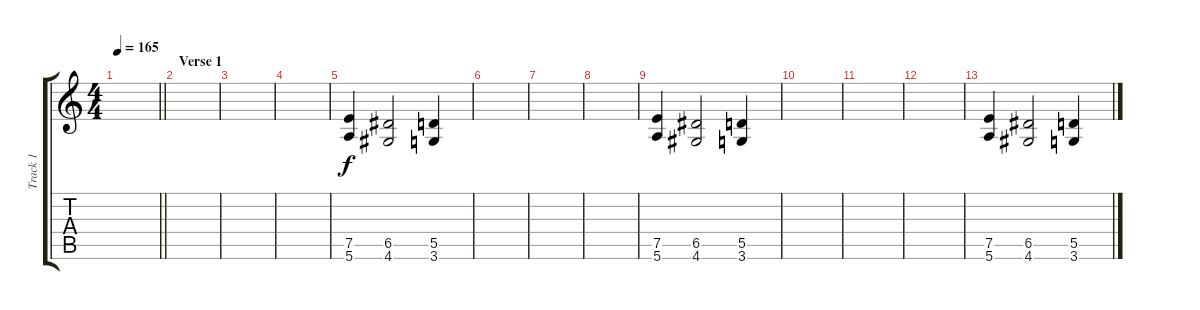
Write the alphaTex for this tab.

\track ("Track 1" "Track 1") {instrument overdrivenguitar}
\staff {score tabs}
\tuning (E4 B3 G3 D3 A2 E2) {hide}
\ts (4 4)
\section ("" "")
\tempo 165
\clef g2
\barLineRight lightlight
\ks c
|
\section ("" "Verse 1")
|
|
|
(7.5 5.6).4 (6.5 4.6).2 (5.5 3.6).4 |
|
|
|
(7.5 5.6).4 (6.5 4.6).2 (5.5 3.6).4 |
|
|
|
(7.5 5.6).4 (6.5 4.6).2 (5.5 3.6).4
